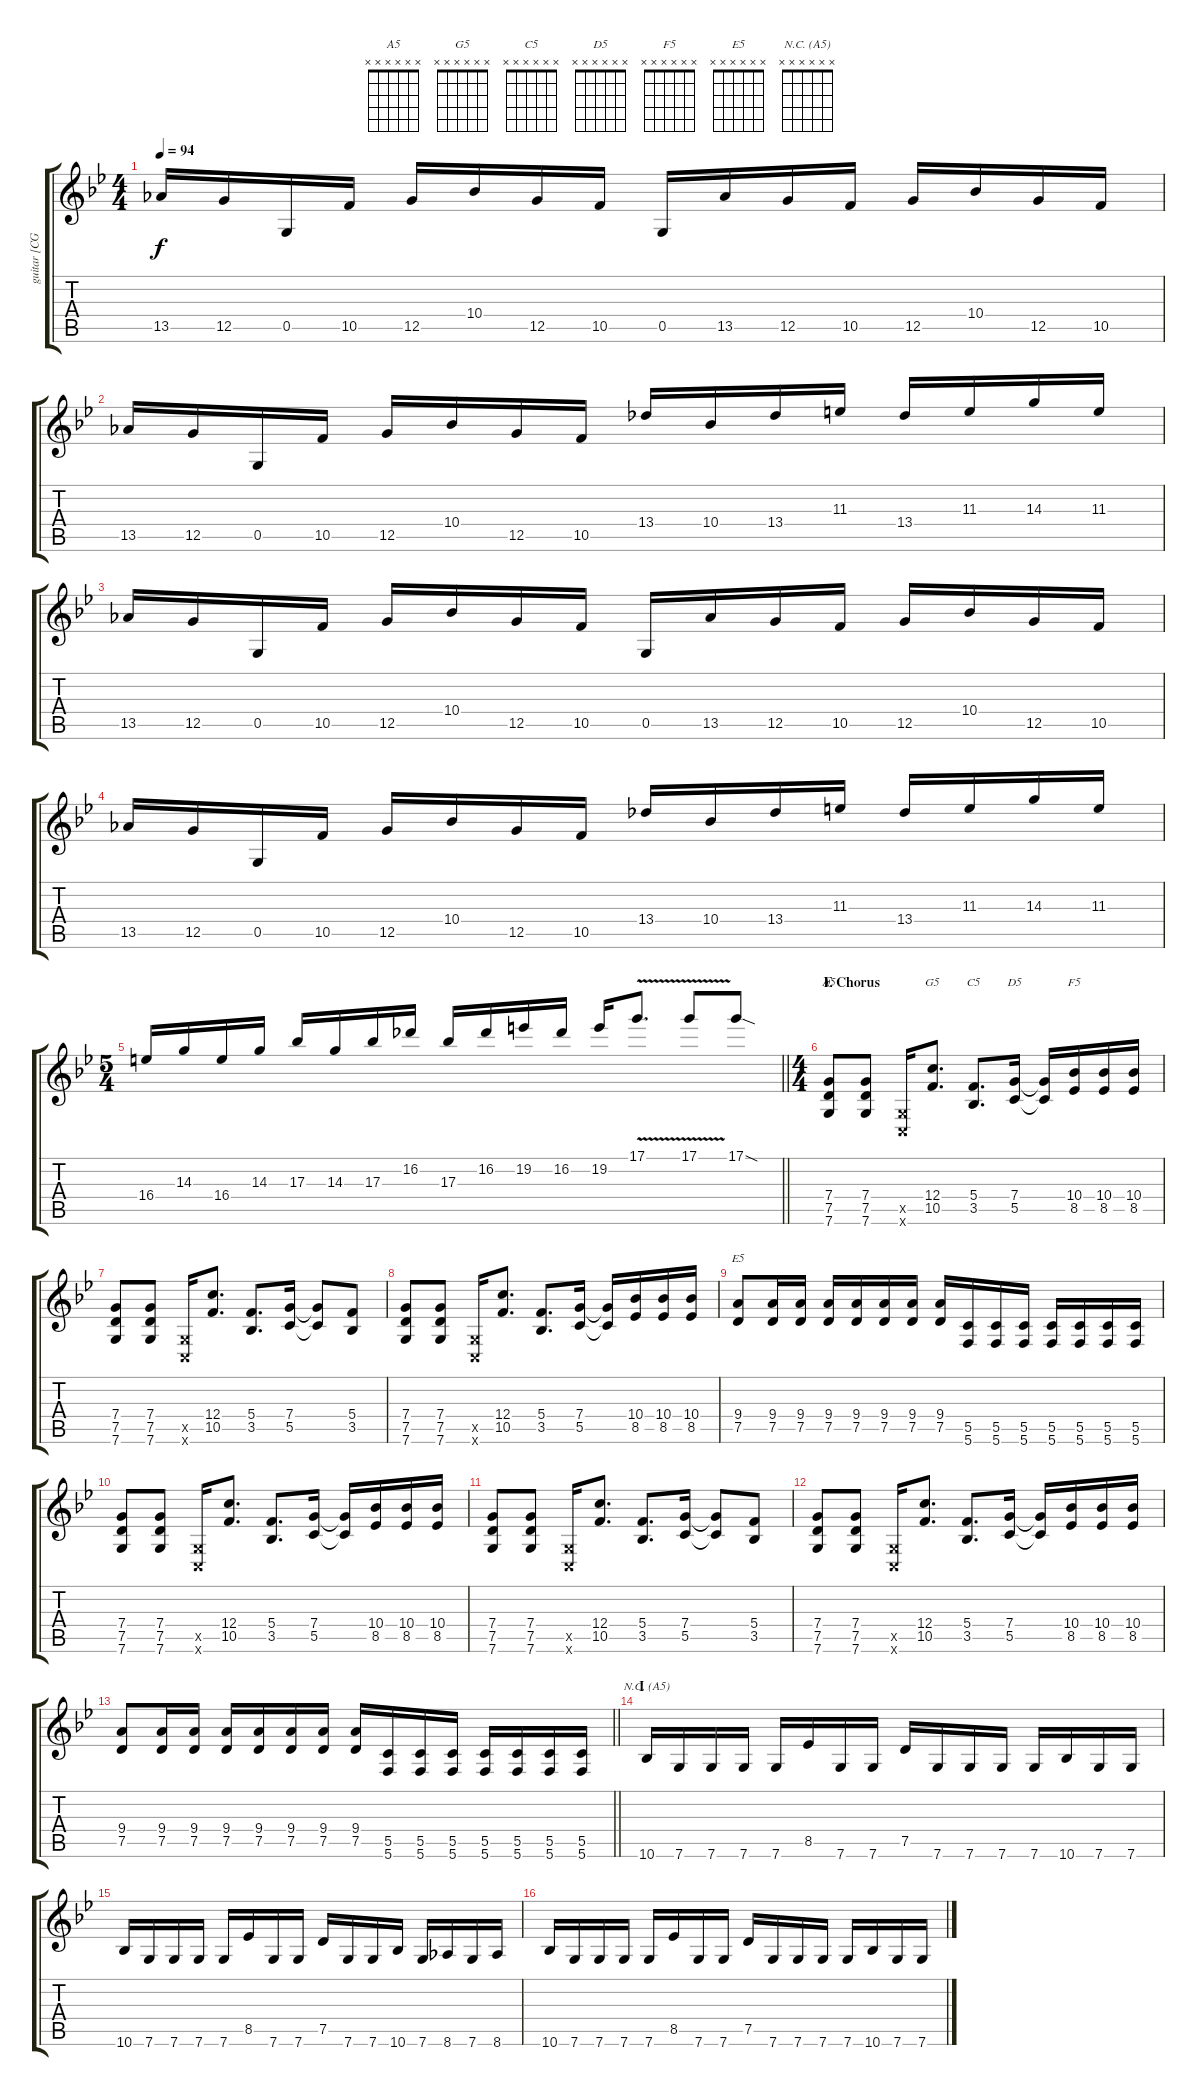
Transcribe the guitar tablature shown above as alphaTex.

\track ("guitar [CGCFAD]" "guitar [CG") {instrument distortionguitar}
\staff {score tabs}
\tuning (D4 A3 F3 C3 G2 C2) {hide}
\chord ("A5" x x x x x x)
\chord ("G5" x x x x x x)
\chord ("C5" x x x x x x)
\chord ("D5" x x x x x x)
\chord ("F5" x x x x x x)
\chord ("E5" x x x x x x)
\chord ("N.C. (A5)" x x x x x x)
\ts (4 4)
\tempo 94
\clef g2
\ks bb
13.5.16{dy f} 12.5.16 0.5.16 10.5.16 12.5.16 10.4.16 12.5.16 10.5.16 0.5.16 13.5.16 12.5.16 10.5.16 12.5.16 10.4.16 12.5.16 10.5.16 |
13.5.16 12.5.16 0.5.16 10.5.16 12.5.16 10.4.16 12.5.16 10.5.16 13.4.16{beam Up} 10.4.16{beam Up} 13.4.16{beam Up} 11.3.16{beam Up} 13.4.16{beam Up} 11.3.16{beam Up} 14.3.16{beam Up} 11.3.16{beam Up} |
13.5.16 12.5.16 0.5.16 10.5.16 12.5.16 10.4.16 12.5.16 10.5.16 0.5.16 13.5.16 12.5.16 10.5.16 12.5.16 10.4.16 12.5.16 10.5.16 |
13.5.16 12.5.16 0.5.16 10.5.16 12.5.16 10.4.16 12.5.16 10.5.16 13.4.16{beam Up} 10.4.16{beam Up} 13.4.16{beam Up} 11.3.16{beam Up} 13.4.16{beam Up} 11.3.16{beam Up} 14.3.16{beam Up} 11.3.16{beam Up} |
\ts (5 4)
\barLineRight lightlight
16.4.16{beam Up} 14.3.16{beam Up} 16.4.16{beam Up} 14.3.16{beam Up} 17.3.16{beam Up} 14.3.16{beam Up} 17.3.16{beam Up} 16.2.16{beam Up} 17.3.16{beam Up} 16.2.16{beam Up} 19.2.16{beam Up} 16.2.16{beam Up} 19.2.16{beam Up} 17.1{v}.8{d beam Up} 17.1{v}.8{beam Up} 17.1{sod}.8{beam Up} |
\ts (4 4)
\section ("" "E Chorus")
\ks gminor
(7.4 7.5 7.6).8{ch "A5"} (7.4 7.5 7.6).8 (0.5{x} 0.6{x}).16 (12.4 10.5).8{d ch "G5"} (5.4 3.5).8{d ch "C5"} (7.4 5.5).16{ch "D5"} (7.4{t} 5.5{t}).16 (10.4 8.5).16{ch "F5"} (10.4 8.5).16 (10.4 8.5).16 |
(7.4 7.5 7.6).8 (7.4 7.5 7.6).8 (0.5{x} 0.6{x}).16 (12.4 10.5).8{d} (5.4 3.5).8{d} (7.4 5.5).16 (7.4{t} 5.5{t}).8 (5.4 3.5).8 |
(7.4 7.5 7.6).8 (7.4 7.5 7.6).8 (0.5{x} 0.6{x}).16 (12.4 10.5).8{d} (5.4 3.5).8{d} (7.4 5.5).16 (7.4{t} 5.5{t}).16 (10.4 8.5).16 (10.4 8.5).16 (10.4 8.5).16 |
(9.4 7.5).8{ch "E5"} (9.4 7.5).16 (9.4 7.5).16 (9.4 7.5).16 (9.4 7.5).16 (9.4 7.5).16 (9.4 7.5).16 (9.4 7.5).16 (5.5 5.6).16 (5.5 5.6).16 (5.5 5.6).16 (5.5 5.6).16 (5.5 5.6).16 (5.5 5.6).16 (5.5 5.6).16 |
(7.4 7.5 7.6).8 (7.4 7.5 7.6).8 (0.5{x} 0.6{x}).16 (12.4 10.5).8{d} (5.4 3.5).8{d} (7.4 5.5).16 (7.4{t} 5.5{t}).16 (10.4 8.5).16 (10.4 8.5).16 (10.4 8.5).16 |
(7.4 7.5 7.6).8 (7.4 7.5 7.6).8 (0.5{x} 0.6{x}).16 (12.4 10.5).8{d} (5.4 3.5).8{d} (7.4 5.5).16 (7.4{t} 5.5{t}).8 (5.4 3.5).8 |
(7.4 7.5 7.6).8 (7.4 7.5 7.6).8 (0.5{x} 0.6{x}).16 (12.4 10.5).8{d} (5.4 3.5).8{d} (7.4 5.5).16 (7.4{t} 5.5{t}).16 (10.4 8.5).16 (10.4 8.5).16 (10.4 8.5).16 |
\barLineRight lightlight
(9.4 7.5).8 (9.4 7.5).16 (9.4 7.5).16 (9.4 7.5).16 (9.4 7.5).16 (9.4 7.5).16 (9.4 7.5).16 (9.4 7.5).16 (5.5 5.6).16 (5.5 5.6).16 (5.5 5.6).16 (5.5 5.6).16 (5.5 5.6).16 (5.5 5.6).16 (5.5 5.6).16 |
\section ("" "I")
10.6.16{ch "N.C. (A5)"} 7.6.16 7.6.16 7.6.16 7.6.16 8.5.16 7.6.16 7.6.16 7.5.16 7.6.16 7.6.16 7.6.16 7.6.16 10.6.16 7.6.16 7.6.16 |
\ks bb
10.6.16 7.6.16 7.6.16 7.6.16 7.6.16 8.5.16 7.6.16 7.6.16 7.5.16 7.6.16 7.6.16 10.6.16 7.6.16 8.6.16 7.6.16 8.6.16 |
10.6.16 7.6.16 7.6.16 7.6.16 7.6.16 8.5.16 7.6.16 7.6.16 7.5.16 7.6.16 7.6.16 7.6.16 7.6.16 10.6.16 7.6.16 7.6.16
